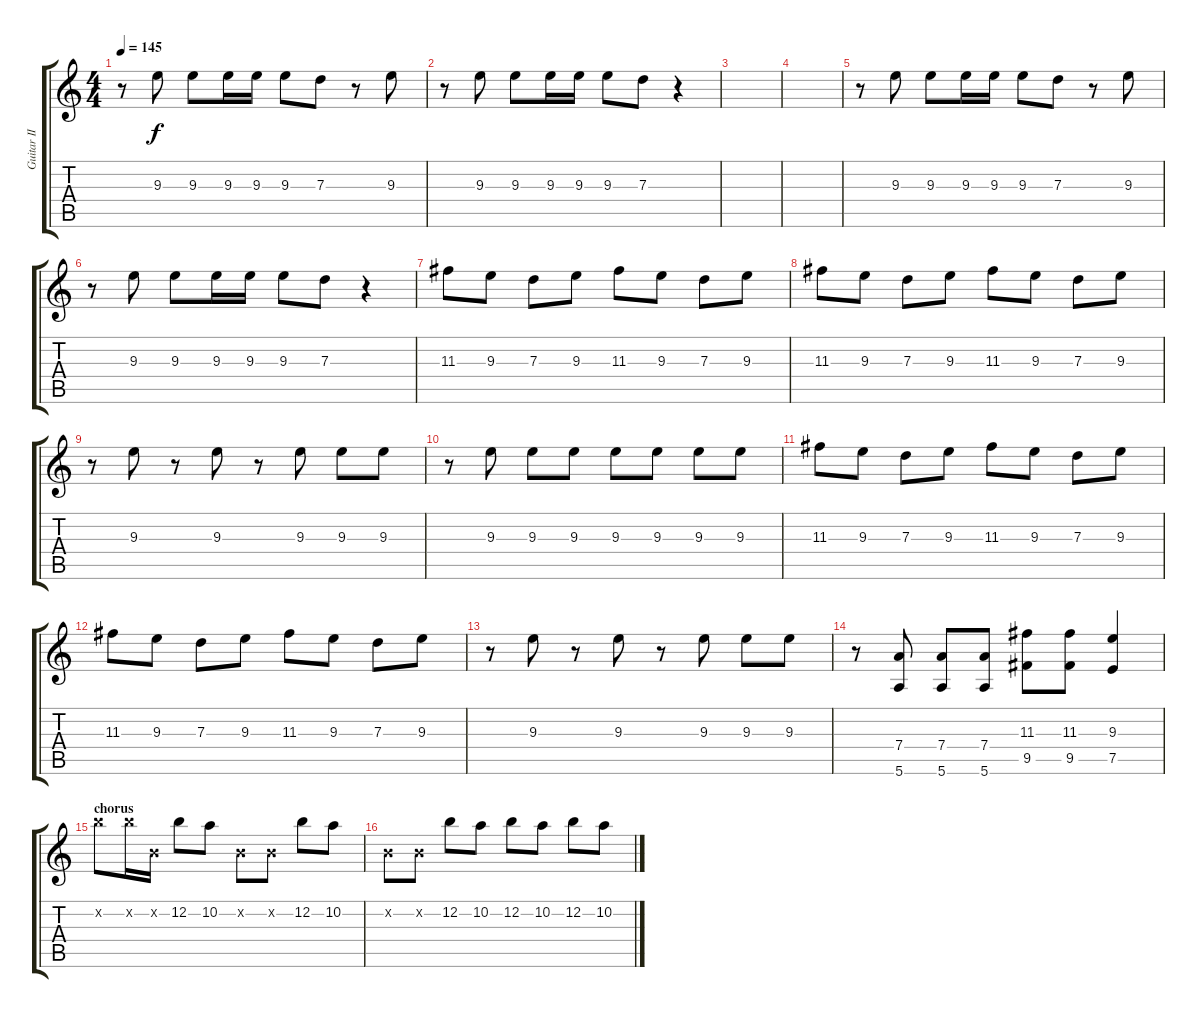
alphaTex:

\track ("Guitar II - Isaac Brock" "Guitar II ") {instrument distortionguitar}
\staff {score tabs}
\tuning (E4 B3 G3 D3 A2 E2) {hide}
\ts (4 4)
\tempo 145
\clef g2
\ks c
r.8{dy f} 9.3.8 9.3.8 9.3.16 9.3.16 9.3.8 7.3.8 r.8 9.3.8 |
r.8 9.3.8 9.3.8 9.3.16 9.3.16 9.3.8 7.3.8 r.4 |
|
|
r.8 9.3.8 9.3.8 9.3.16 9.3.16 9.3.8 7.3.8 r.8 9.3.8 |
r.8 9.3.8 9.3.8 9.3.16 9.3.16 9.3.8 7.3.8 r.4 |
11.3.8 9.3.8 7.3.8 9.3.8 11.3.8 9.3.8 7.3.8 9.3.8 |
11.3.8 9.3.8 7.3.8 9.3.8 11.3.8 9.3.8 7.3.8 9.3.8 |
r.8 9.3.8 r.8 9.3.8 r.8 9.3.8 9.3.8 9.3.8 |
r.8 9.3.8 9.3.8 9.3.8 9.3.8 9.3.8 9.3.8 9.3.8 |
11.3.8 9.3.8 7.3.8 9.3.8 11.3.8 9.3.8 7.3.8 9.3.8 |
11.3.8 9.3.8 7.3.8 9.3.8 11.3.8 9.3.8 7.3.8 9.3.8 |
r.8 9.3.8 r.8 9.3.8 r.8 9.3.8 9.3.8 9.3.8 |
r.8 (7.4 5.6).8 (7.4 5.6).8 (7.4 5.6).8 (11.3 9.5).8 (11.3 9.5).8 (9.3 7.5).4 |
\section ("" "chorus")
12.2{x}.8 12.2{x}.16 0.2{x}.16 12.2.8 10.2.8 0.2{x}.8 0.2{x}.8 12.2.8 10.2.8 |
0.2{x}.8 0.2{x}.8 12.2.8 10.2.8 12.2.8 10.2.8 12.2.8 10.2.8
